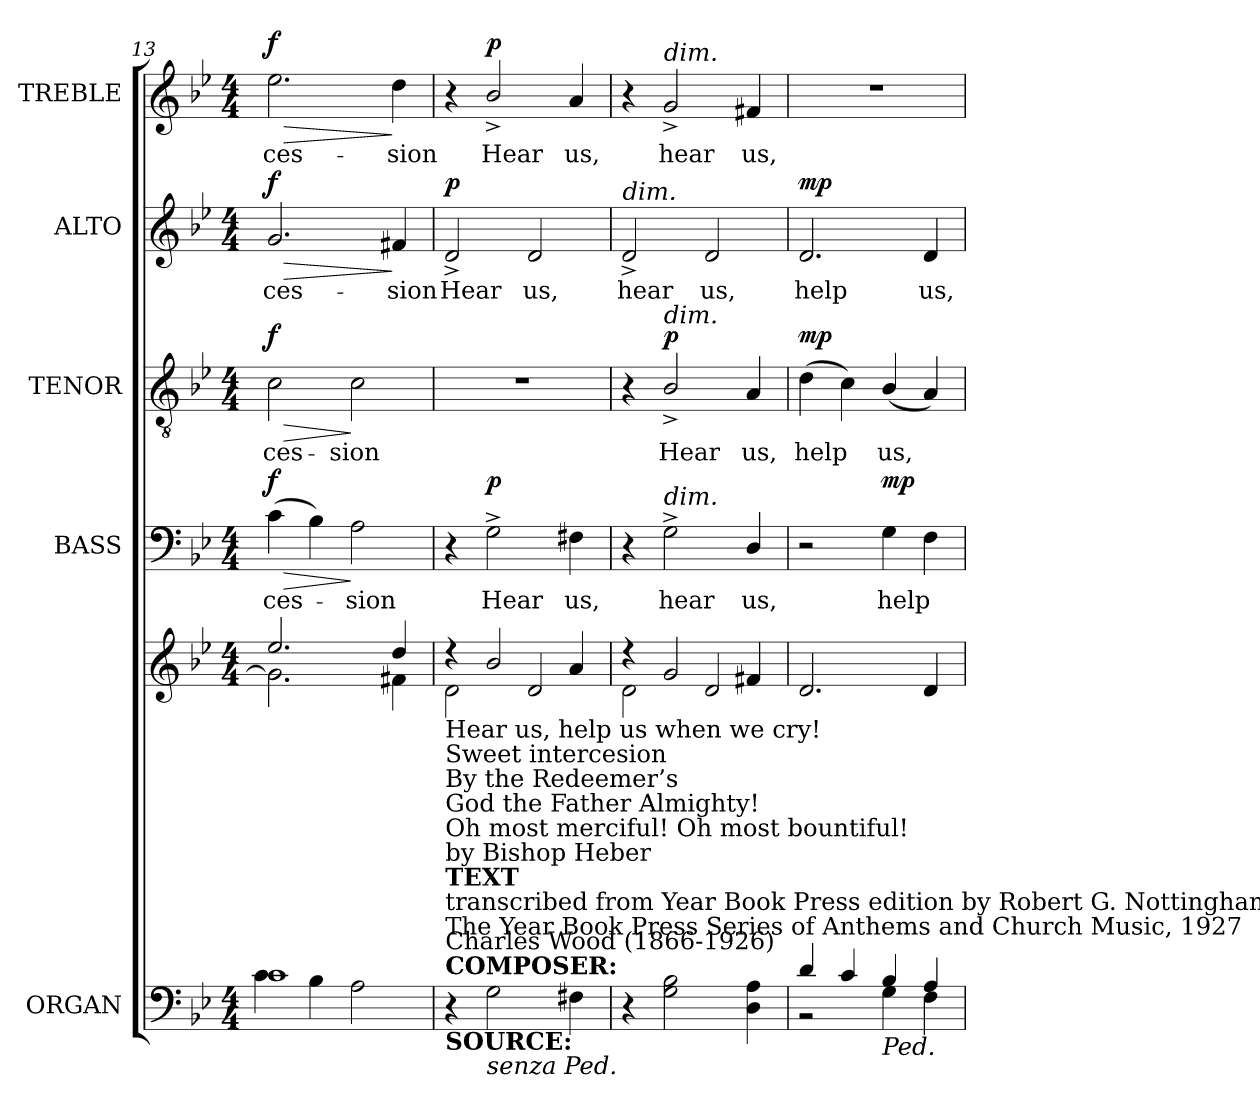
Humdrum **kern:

**kern	**kern	**kern	**text	**dynam	**kern	**text	**dynam	**kern	**text	**dynam	**kern	**text	**dynam
*part5	*part5	*part4	*part4	*part4	*part3	*part3	*part3	*part2	*part2	*part2	*part1	*part1	*part1
*staff6	*staff5	*staff4	*staff4	*staff4	*staff3	*staff3	*staff3	*staff2	*staff2	*staff2	*staff1	*staff1	*staff1
*I"ORGAN	*	*I"BASS	*	*	*I"TENOR	*	*	*I"ALTO	*	*	*I"TREBLE	*	*
*I'Org.	*	*I'B.	*	*	*I'T.	*	*	*I'A.	*	*	*I'Tr.	*	*
*clefF4	*clefG2	*clefF4	*	*	*clefGv2	*	*	*clefG2	*	*	*clefG2	*	*
*	*	*	*	*	*ITrd7c12	*	*	*	*	*	*	*	*
*k[b-e-]	*k[b-e-]	*k[b-e-]	*	*	*k[b-e-]	*	*	*k[b-e-]	*	*	*k[b-e-]	*	*
*B-:	*B-:	*B-:	*	*	*B-:	*	*	*B-:	*	*	*B-:	*	*
*M4/4	*M4/4	*M4/4	*	*	*M4/4	*	*	*M4/4	*	*	*M4/4	*	*
=13	=13	=13	=13	=13	=13	=13	=13	=13	=13	=13	=13	=13	=13
*^	*^	*	*	*	*	*	*	*	*	*	*	*	*
!	!	!	!	!	!LO:LY:b:color=#000000	!LO:HP:b	!	!	!	!	!	!	!	!	!
!	!	!	!	!	!	!	!	!LO:LY:b:color=#000000	!LO:HP:b	!	!	!	!	!	!
!	!	!	!	!	!	!	!	!	!	!	!LO:LY:b:color=#000000	!LO:HP:b	!	!	!
!	!	!	!	!	!	!	!	!	!	!	!	!	!	!LO:LY:b:color=#000000	!LO:HP:b
1ci	4ci\	2.ee-i/	2.gi\]	(4ci\	-ces-	> f	2Ci\	-ces-	> f	2.gi/	-ces-	> f	2.ee-i\	-ces-	> f
.	4B-i\	.	.	4B-i\)	.	.	.	.	.	.	.	.	.	.	.
!	!	!	!	!	!LO:LY:b:color=#000000	!	!	!	!	!	!	!	!	!	!
!	!	!	!	!	!	!	!	!LO:LY:b:color=#000000	!	!	!	!	!	!	!
.	2Ai\	.	.	2Ai\	-sion	]	2Ci\	-sion	]	.	.	.	.	.	.
!	!	!	!	!	!	!	!	!	!	!	!LO:LY:b:color=#000000	!	!	!	!
!	!	!	!	!	!	!	!	!	!	!	!	!	!	!LO:LY:b:color=#000000	!
.	.	4ddi/	4f#Xi\	.	.	.	.	.	.	4f#Xi/	-sion	]	4ddi\	-sion	]
*v	*v	*	*	*	*	*	*	*	*	*	*	*	*	*	*
!!LO:PB:g=z
=14	=14	=14	=14	=14	=14	=14	=14	=14	=14	=14	=14	=14	=14	=14
!LO:TX:b:B:t=SOURCE&colon;	!	!	!	!	!	!	!	!	!	!	!	!	!	!
!LO:TX:t=The Year Book Press Series of Anthems and Church Music, 1927	!	!	!	!	!	!	!	!	!	!	!	!	!	!
!LO:TX:B:t=COMPOSER&colon;	!	!	!	!	!	!	!	!	!	!	!	!	!	!
!LO:TX:t=Charles Wood (1866-1926)	!	!	!	!	!	!	!	!	!	!	!	!	!	!
!LO:TX:t=transcribed from Year Book Press edition by Robert G. Nottingham 8/11/06	!	!	!	!	!	!	!	!	!	!	!	!	!	!
!LO:TX:B:t=TEXT	!	!	!	!	!	!	!	!	!	!	!	!	!	!
!LO:TX:t=by Bishop Heber	!	!	!	!	!	!	!	!	!	!	!	!	!	!
!LO:TX:t=Oh most merciful! Oh most bountiful!	!	!	!	!	!	!	!	!	!	!	!	!	!	!
!LO:TX:t=God the Father Almighty!	!	!	!	!	!	!	!	!	!	!	!	!	!	!
!LO:TX:t=By the Redeemer’s	!	!	!	!	!	!	!	!	!	!	!	!	!	!
!LO:TX:t=Sweet intercesion	!	!	!	!	!	!	!	!	!	!	!	!	!	!
!LO:TX:t=Hear us, help us when we cry!	!	!	!	!	!	!	!	!	!	!	!	!	!	!
!	!	!	!	!	!	!	!	!	!	!LO:LY:b:color=#000000	!	!	!	!
4r	4r	2di\	4r	.	.	1r	.	.	2d^i/	Hear	p	4r	.	.
!	!	!	!	!LO:LY:b:color=#000000	!	!	!	!	!	!	!	!	!	!
!LO:TX:b:i:t=senza Ped.	!	!	!	!	!	!	!	!	!	!	!	!	!	!
!	!	!	!	!	!	!	!	!	!	!	!	!	!LO:LY:b:color=#000000	!
2Gi\	2b-i/	.	2G^i\	Hear	p	.	.	.	.	.	.	2b-^i/	Hear	p
!	!	!	!	!	!	!	!	!	!	!LO:LY:b:color=#000000	!	!	!	!
.	.	2di/	.	.	.	.	.	.	2di/	us,	.	.	.	.
!	!	!	!	!LO:LY:b:color=#000000	!	!	!	!	!	!	!	!	!	!
!	!	!	!	!	!	!	!	!	!	!	!	!	!LO:LY:b:color=#000000	!
4F#Xi\	4ai/	.	4F#Xi\	us,	.	.	.	.	.	.	.	4ai/	us,	.
=15	=15	=15	=15	=15	=15	=15	=15	=15	=15	=15	=15	=15	=15	=15
!	!	!	!	!	!	!	!	!	!LO:TX:a:i:t=dim.	!	!	!	!	!
!	!	!	!	!	!	!	!	!	!	!LO:LY:b:color=#000000	!	!	!	!
4r	4r	2di\	4r	.	.	4r	.	.	2d^i/	hear	.	4r	.	.
!	!	!	!	!LO:LY:b:color=#000000	!	!	!	!	!	!	!	!	!	!
!	!	!	!	!	!	!	!LO:LY:b:color=#000000	!	!	!	!	!	!	!
!	!	!	!	!	!	!	!	!	!	!	!	!LO:TX:a:i:t=dim.	!	!
!	!	!	!	!	!	!LO:TX:a:i:t=dim.	!	!	!	!	!	!	!	!
!	!	!	!LO:TX:a:i:t=dim.	!	!	!	!	!	!	!	!	!	!	!
!	!	!	!	!	!	!	!	!	!	!	!	!	!LO:LY:b:color=#000000	!
2Gi\ 2B-i	2gi/	.	2G^i\	hear	.	2BB-^i/	Hear	p	.	.	.	2g^i/	hear	.
!	!	!	!	!	!	!	!	!	!	!LO:LY:b:color=#000000	!	!	!	!
.	.	2di/	.	.	.	.	.	.	2di/	us,	.	.	.	.
!	!	!	!	!LO:LY:b:color=#000000	!	!	!	!	!	!	!	!	!	!
!	!	!	!	!	!	!	!LO:LY:b:color=#000000	!	!	!	!	!	!	!
!	!	!	!	!	!	!	!	!	!	!	!	!	!LO:LY:b:color=#000000	!
4Di\ 4Ai	4f#Xi/	.	4Di/	us,	.	4AAi/	us,	.	.	.	.	4f#Xi/	us,	.
*	*v	*v	*	*	*	*	*	*	*	*	*	*	*	*
=16	=16	=16	=16	=16	=16	=16	=16	=16	=16	=16	=16	=16	=16
*^	*	*	*	*	*	*	*	*	*	*	*	*	*
!	!	!	!	!	!	!	!LO:LY:b:color=#000000	!	!	!	!	!	!	!
!	!	!	!	!	!	!	!	!	!	!LO:LY:b:color=#000000	!	!	!	!
4di/	2r	2.di/	2r	.	.	(4Di\	help	mp	2.di/	help	mp	1r	.	.
4ci/	.	.	.	.	.	4Ci\)	.	.	.	.	.	.	.	.
!	!	!	!	!LO:LY:b:color=#000000	!	!	!	!	!	!	!	!	!	!
!LO:TX:b:i:t=Ped.	!	!	!	!	!	!	!	!	!	!	!	!	!	!
!	!	!	!	!	!	!	!LO:LY:b:color=#000000	!	!	!	!	!	!	!
4B-i/	4Gi\	.	4Gi\	help	mp	(4BB-i/	us,	.	.	.	.	.	.	.
!	!	!	!	!	!	!	!	!	!	!LO:LY:b:color=#000000	!	!	!	!
4Ai/	4Fi\	4di/	4Fi\	.	.	4AAi/)	.	.	4di/	us,	.	.	.	.
*v	*v	*	*	*	*	*	*	*	*	*	*	*	*	*
=	=	=	=	=	=	=	=	=	=	=	=	=	=
*-	*-	*-	*-	*-	*-	*-	*-	*-	*-	*-	*-	*-	*-
